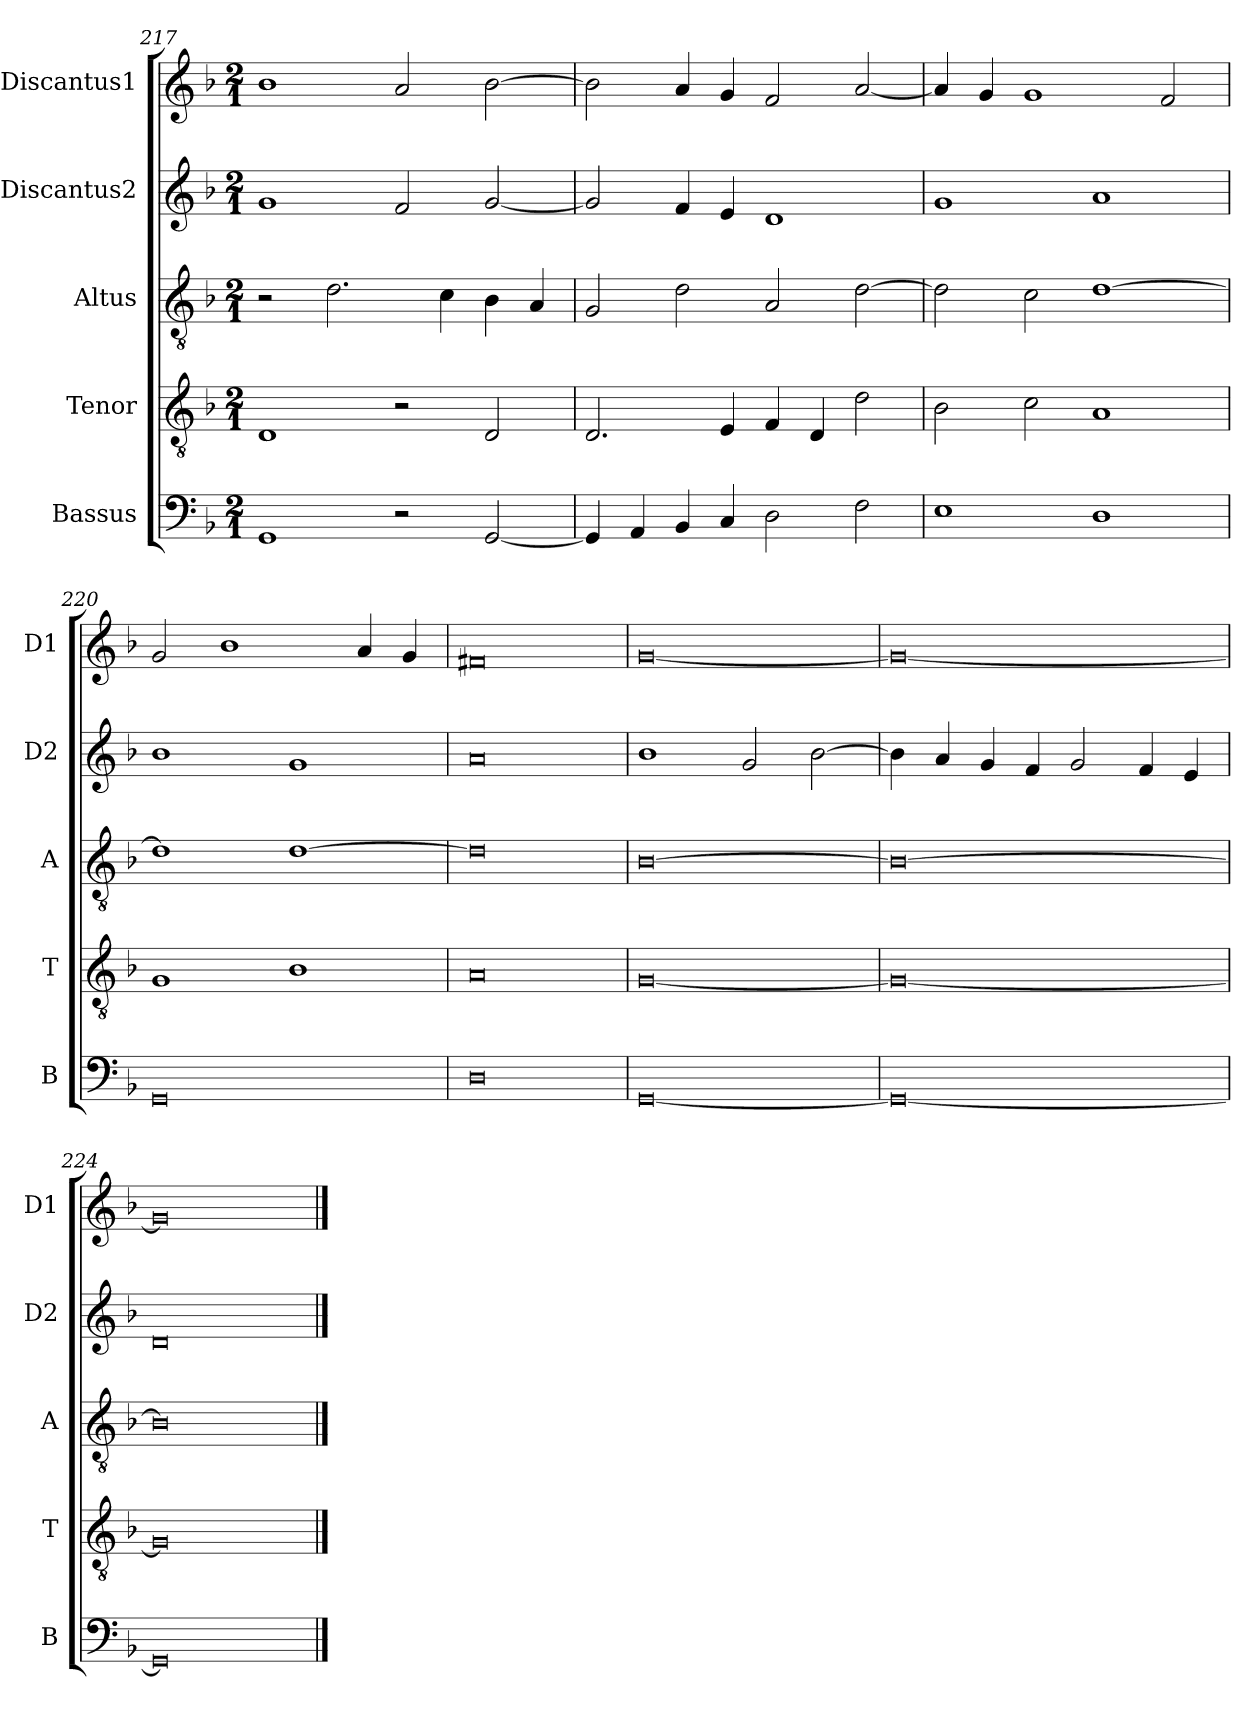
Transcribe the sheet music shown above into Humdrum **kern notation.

**kern	**kern	**kern	**kern	**kern
*part5	*part4	*part3	*part2	*part1
*staff5	*staff4	*staff3	*staff2	*staff1
*I"Bassus	*I"Tenor	*I"Altus	*I"Discantus2	*I"Discantus1
*I'B	*I'T	*I'A	*I'D2	*I'D1
*clefF4	*clefGv2	*clefGv2	*clefG2	*clefG2
*k[b-]	*k[b-]	*k[b-]	*k[b-]	*k[b-]
*M2/1	*M2/1	*M2/1	*M2/1	*M2/1
=217	=217	=217	=217	=217
1GG	1D	2r	1g	1b-
.	.	2.d\	.	.
2r	2r	.	2f/	2a/
.	.	4c\	.	.
[2GG/	2D/	4B-\	[2g/	[2b-\
.	.	4A/	.	.
=218	=218	=218	=218	=218
4GG/]	2.D/	2G/	2g/]	2b-\]
4AA/	.	.	.	.
4BB-/	.	2d\	4f/	4a/
4C/	4E/	.	4e/	4g/
2D\	4F/	2A/	1d	2f/
.	4D/	.	.	.
2F\	2d\	[2d\	.	[2a/
=219	=219	=219	=219	=219
1E	2B-\	2d\]	1g	4a/]
.	.	.	.	4g/
.	2c\	2c\	.	1g
1D	1A	[1d	1a	.
.	.	.	.	2f/
=220	=220	=220	=220	=220
0GG	1G	1d]	1b-	2g/
.	.	.	.	1b-
.	1B-	[1d	1g	.
.	.	.	.	4a/
.	.	.	.	4g/
=221	=221	=221	=221	=221
0D	0A	0d]	0a	0f#X
=222	=222	=222	=222	=222
[0GG	[0G	[0B-	1b-	[0g
.	.	.	2g/	.
.	.	.	[2b-\	.
=223	=223	=223	=223	=223
0GG_	0G_	0B-_	4b-\]	0g_
.	.	.	4a/	.
.	.	.	4g/	.
.	.	.	4f/	.
.	.	.	2g/	.
.	.	.	4f/	.
.	.	.	4e/	.
=224	=224	=224	=224	=224
0GG]	0G]	0B-]	0d	0g]
==	==	==	==	==
*-	*-	*-	*-	*-
